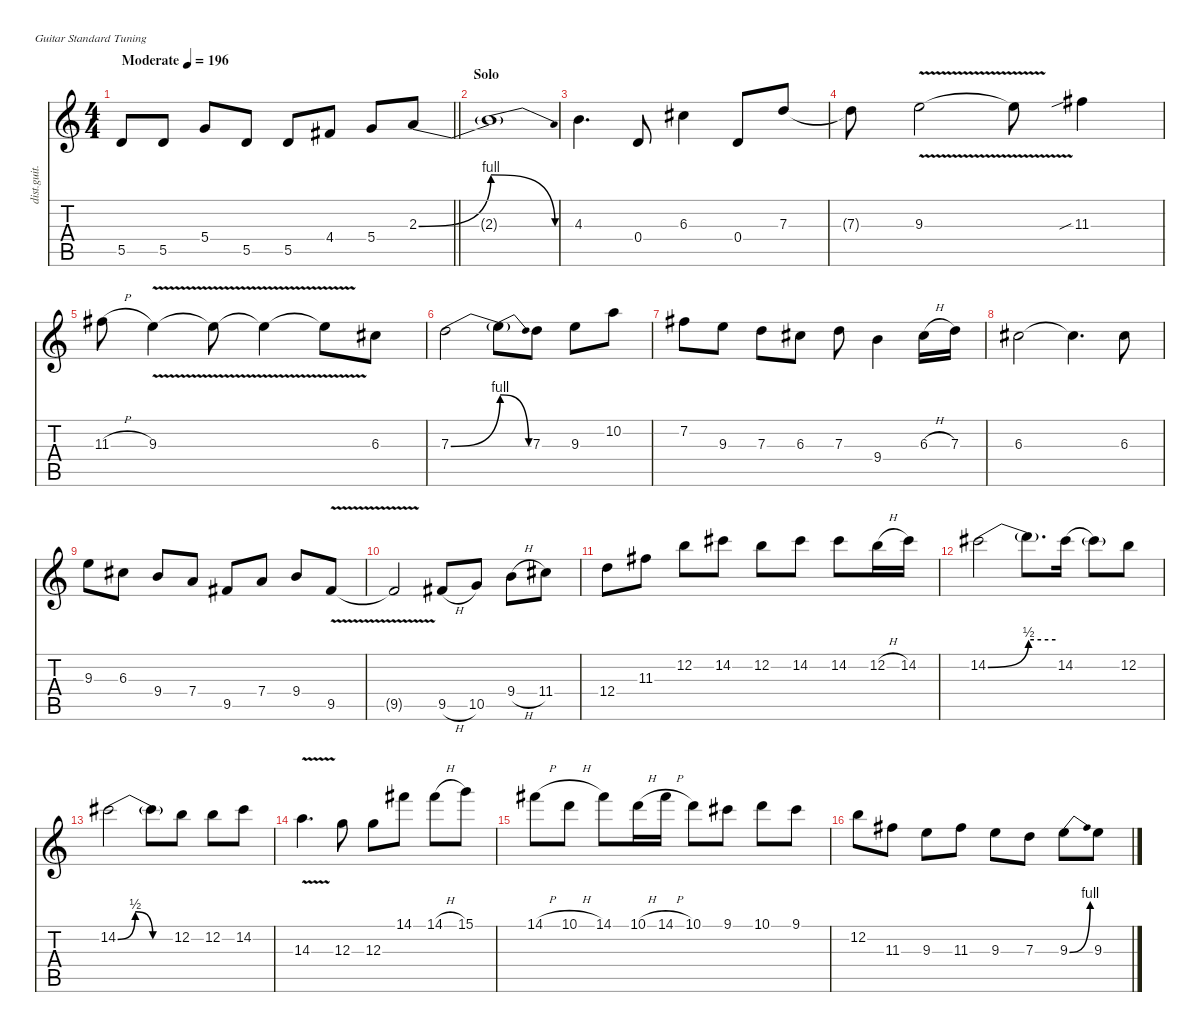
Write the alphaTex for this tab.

\defaultSystemsLayout 4
\hideDynamics
\bracketExtendMode nobrackets
\track ("Friedman" "dist.guit.") {instrument distortionguitar}
\staff {score tabs}
\tuning (E4 B3 G3 D3 A2 E2)
\ts (4 4)
\beaming (8 2 2 2 2)
\tempo (196 "Moderate")
\clef g2
\barLineRight lightlight
\ks c
5.5.8{dy f instrument distortionguitar instrument distortionguitar beam Up} 5.5.8{beam Up} 5.4.8{beam Up} 5.5.8{beam Up} 5.5.8{beam Up} 4.4{acc #}.8{beam Up} 5.4.8{beam Up} 2.3{be (bend 0 0 60 4)}.8{beam Up} |
\section ("" "Solo")
2.3{be (release 0 4 60 0) t}.1{instrument distortionguitar beam Down} |
4.3.4{d beam Down} 0.4.8{beam Up} 6.3{acc #}.4{beam Down} 0.4.8{beam Up} 7.3.8{beam Up} |
7.3{t}.8{beam Down} 9.3{v}.2{beam Down} 9.3{v t}.8{beam Down} 11.3{sib acc #}.4{beam Down} |
11.3{h acc #}.8{beam Down} 9.3{v}.4{beam Down} 9.3{v t}.8{beam Down} 9.3{v t}.4{beam Down} 9.3{v t}.8{beam Down} 6.3{acc #}.8{beam Down} |
7.3{be (bend 0 0 60 4)}.2{beam Down} 7.3{be (release 0 4 60 0) t}.8{beam Down} 7.3.8{beam Down} 9.3.8{beam Down} 10.2.8{beam Down} |
7.2{acc #}.8{beam Down} 9.3.8{beam Down} 7.3.8{beam Down} 6.3{acc #}.8{beam Down} 7.3.8{beam Down} 9.4.4{beam Down} 6.3{h acc #}.16{beam Down} 7.3.16{beam Down} |
6.3{acc #}.2{beam Down} 6.3{t acc #}.4{d beam Down} 6.3{acc #}.8{beam Down} |
9.3.8{beam Down} 6.3{acc #}.8{beam Down} 9.4.8{beam Up} 7.4.8{beam Up} 9.5{acc #}.8{beam Up} 7.4.8{beam Up} 9.4.8{beam Up} 9.5{v acc #}.8{beam Up} |
9.5{v t acc #}.2{beam Up} 9.5{h acc #}.8{beam Up} 10.5.8{beam Up} 9.4{h}.8{beam Down} 11.4{acc #}.8{beam Down} |
12.4.8{beam Down} 11.3{acc #}.8{beam Down} 12.2.8{beam Down} 14.2{acc #}.8{beam Down} 12.2.8{beam Down} 14.2{acc #}.8{beam Down} 14.2{acc #}.8{beam Down} 12.2{h}.16{beam Down} 14.2{acc #}.16{beam Down} |
14.2{be (bend 0 0 60 2) acc #}.2{beam Down} 14.2{be (hold 0 2 60 2) t}.8{d beam Down} 14.2{be (hold 0 0 60 0) acc #}.16{beam Down} 14.2{be (hold 0 0 60 0) t acc #}.8{beam Down} 12.2.8{beam Down} |
14.2{be (bendrelease 0 0 30 2 30 2 60 0) acc #}.2{beam Down} 14.2{be (hold 0 0 60 0) t acc #}.8{beam Down} 12.2.8{beam Down} 12.2.8{beam Down} 14.2{acc #}.8{beam Down} |
14.3{v}.4{d beam Down} 12.3.8{beam Down} 12.3.8{beam Down} 14.1{acc #}.8{beam Down} 14.1{h acc #}.8{beam Down} 15.1.8{beam Down} |
14.1{h acc #}.8{beam Down} 10.1{h}.8{beam Down} 14.1{acc #}.8{beam Down} 10.1{h}.16{beam Down} 14.1{h acc #}.16{beam Down} 10.1.8{beam Down} 9.1{acc #}.8{beam Down} 10.1.8{beam Down} 9.1{acc #}.8{beam Down} |
12.2.8{beam Down} 11.3{acc #}.8{beam Down} 9.3.8{beam Down} 11.3{acc #}.8{beam Down} 9.3.8{beam Down} 7.3.8{beam Down} 9.3{be (bend 0 0 30 4)}.8{beam Down} 9.3.8{beam Down}
